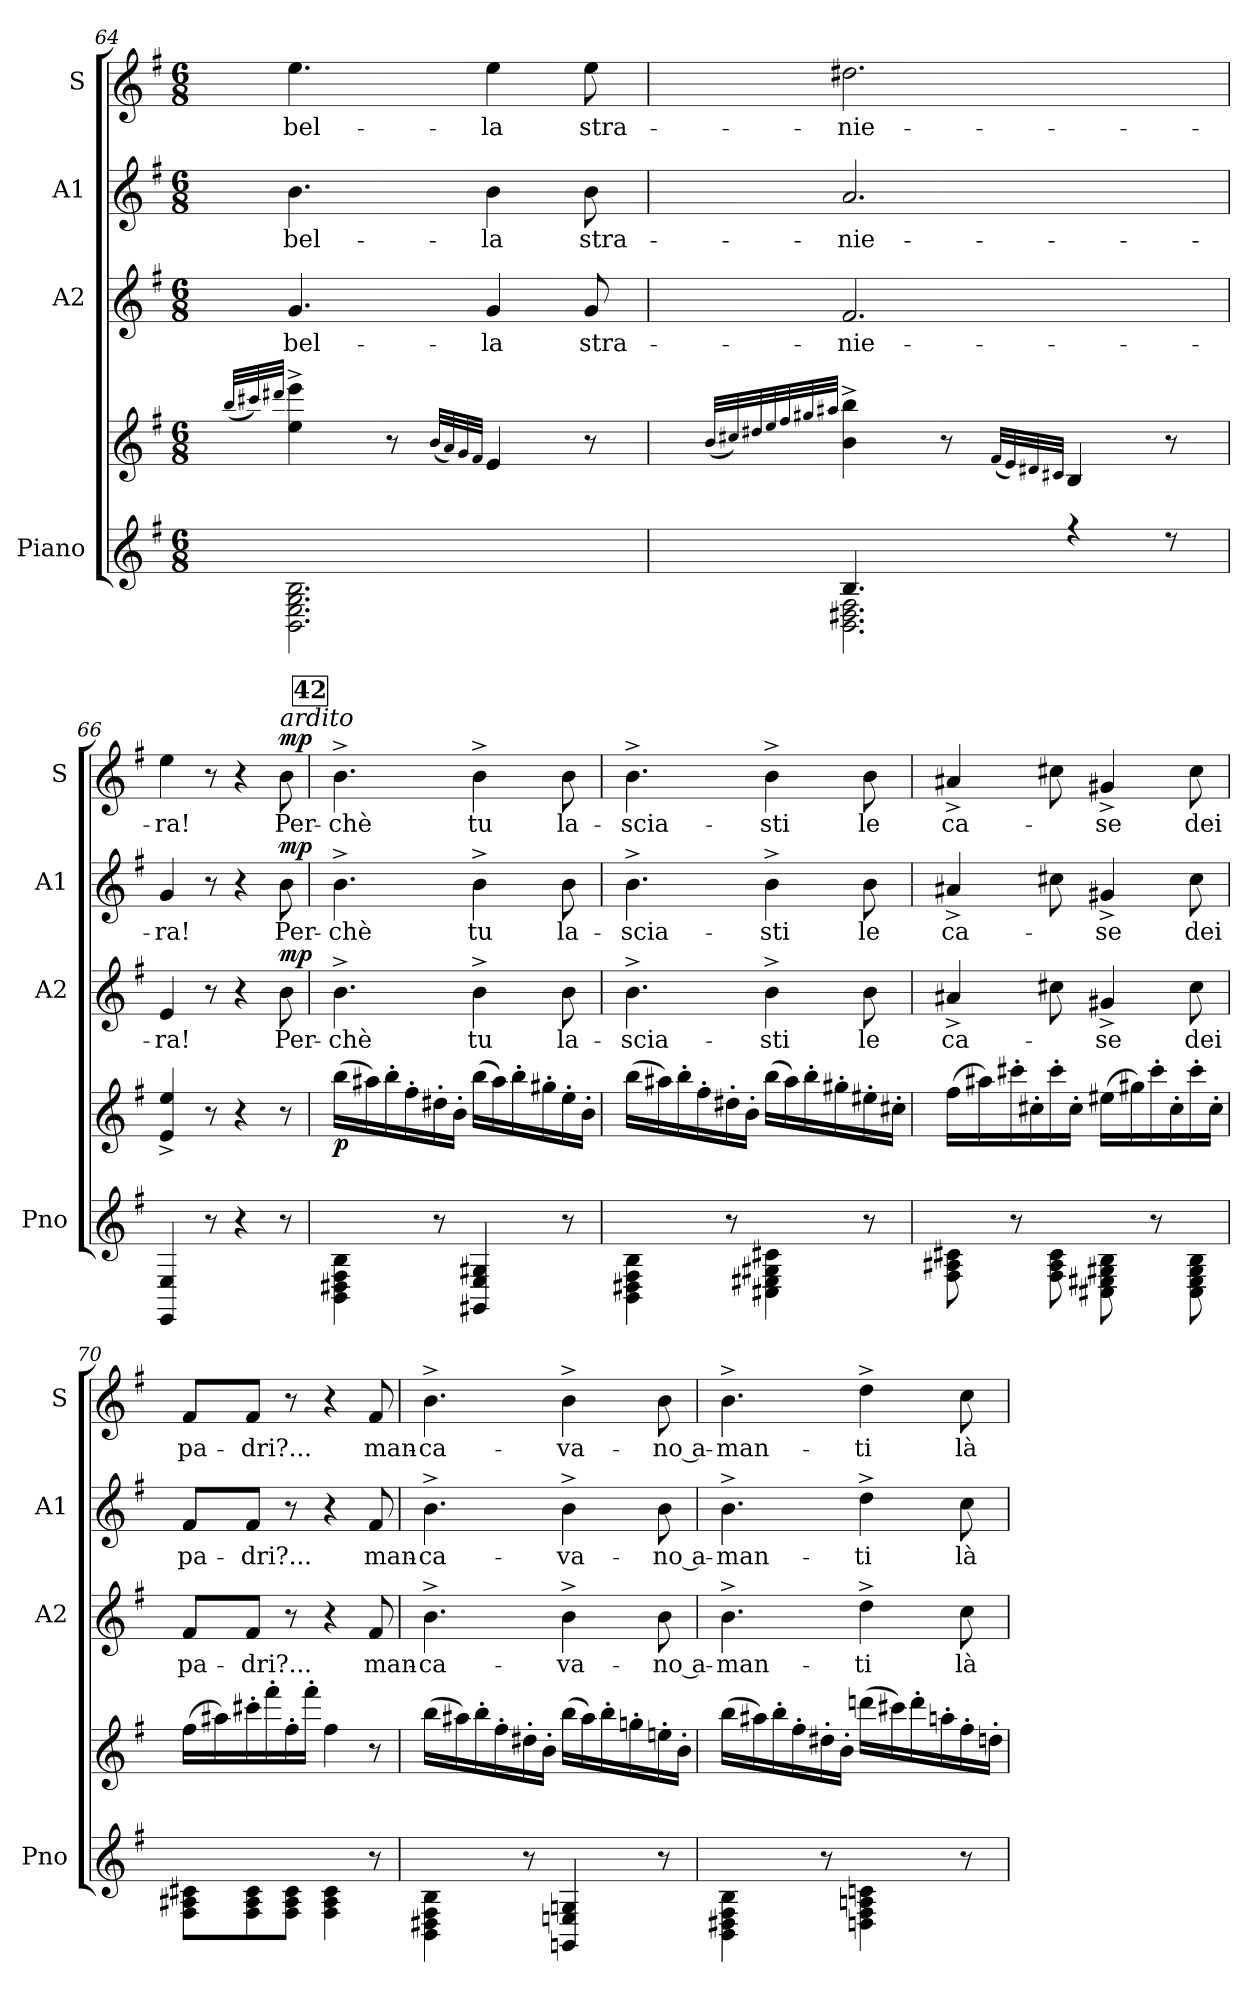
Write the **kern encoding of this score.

**kern	**kern	**dynam	**kern	**text	**dynam	**kern	**text	**dynam	**kern	**text	**dynam
*part4	*part4	*part4	*part3	*part3	*part3	*part2	*part2	*part2	*part1	*part1	*part1
*staff5	*staff4	*staff4/5	*staff3	*staff3	*staff3	*staff2	*staff2	*staff2	*staff1	*staff1	*staff1
*I"Piano	*	*	*I"A2	*	*	*I"A1	*	*	*I"S	*	*
*I'Pno	*	*	*I'A2	*	*	*I'A1	*	*	*I'S	*	*
*clefG2	*clefG2	*	*clefG2	*	*	*clefG2	*	*	*clefG2	*	*
*k[f#]	*k[f#]	*	*k[f#]	*	*	*k[f#]	*	*	*k[f#]	*	*
*M6/8	*M6/8	*	*M6/8	*	*	*M6/8	*	*	*M6/8	*	*
=64	=64	=64	=64	=64	=64	=64	=64	=64	=64	=64	=64
.	(<32qbb/LLL	.	.	.	.	.	.	.	.	.	.
.	32qccc#X/)	.	.	.	.	.	.	.	.	.	.
.	32qddd#X/JJJ	.	.	.	.	.	.	.	.	.	.
!	!	!	!	!LO:LY:b	!	!	!LO:LY:b	!	!	!LO:LY:b	!
2.BB\ 2.E\ 2.G\ 2.B\	4ee\^ 4eee\^	.	4.g/	bel-	.	4.b\	bel-	.	4.ee\	bel-	.
.	8r	.	.	.	.	.	.	.	.	.	.
.	(<32qb/LLL	.	.	.	.	.	.	.	.	.	.
.	32qa/)	.	.	.	.	.	.	.	.	.	.
.	32qg/	.	.	.	.	.	.	.	.	.	.
.	32qf#/JJJ	.	.	.	.	.	.	.	.	.	.
!	!	!	!	!LO:LY:b	!	!	!LO:LY:b	!	!	!LO:LY:b	!
.	4e/	.	4g/	-la	.	4b\	-la	.	4ee\	-la	.
!	!	!	!	!LO:LY:b	!	!	!LO:LY:b	!	!	!LO:LY:b	!
.	8r	.	8g/	stra-	.	8b\	stra-	.	8ee\	stra-	.
!!LO:PB:g=z
=65	=65	=65	=65	=65	=65	=65	=65	=65	=65	=65	=65
.	(<32qb/LLL	.	.	.	.	.	.	.	.	.	.
.	32qcc#X/)	.	.	.	.	.	.	.	.	.	.
.	32qdd#X/	.	.	.	.	.	.	.	.	.	.
.	32qee/	.	.	.	.	.	.	.	.	.	.
.	32qff#/	.	.	.	.	.	.	.	.	.	.
.	32qgg#X/	.	.	.	.	.	.	.	.	.	.
.	32qaa#X/JJJ	.	.	.	.	.	.	.	.	.	.
*^	*	*	*	*	*	*	*	*	*	*	*
!	!	!	!	!	!LO:LY:b	!	!	!LO:LY:b	!	!	!LO:LY:b	!
4.B/	2.BB\ 2.D#X\ 2.F#\	4b\^ 4bb\^	.	2.f#/	-nie-	.	2.a/	-nie-	.	2.dd#X\	-nie-	.
.	.	8r	.	.	.	.	.	.	.	.	.	.
.	.	(<32qf#/LLL	.	.	.	.	.	.	.	.	.	.
.	.	32qe/)	.	.	.	.	.	.	.	.	.	.
.	.	32qd#X/	.	.	.	.	.	.	.	.	.	.
.	.	32qc#X/JJJ	.	.	.	.	.	.	.	.	.	.
4r	.	4B/	.	.	.	.	.	.	.	.	.	.
8r	.	8r	.	.	.	.	.	.	.	.	.	.
*v	*v	*	*	*	*	*	*	*	*	*	*	*
=66	=66	=66	=66	=66	=66	=66	=66	=66	=66	=66	=66
!	!	!	!	!LO:LY:b	!	!	!LO:LY:b	!	!	!LO:LY:b	!
4EE/ 4E/	4e/^ 4ee/^	.	4e/	-ra!	.	4g/	-ra!	.	4ee\	-ra!	.
8r	8r	.	8r	.	.	8r	.	.	8r	.	.
4r	4r	.	4r	.	.	4r	.	.	4r	.	.
!	!	!	!	!	!	!	!	!	!LO:TX:a:i:t=ardito	!	!
!	!	!	!	!LO:LY:b	!LO:DY:a	!	!LO:LY:b	!LO:DY:a	!	!LO:LY:b	!LO:DY:a
8r	8r	.	8b\	Per-	mp	8b\	Per-	mp	8b\	Per-	mp
!!LO:REH:place=s1:a:B:fs=14:t=42
=67	=67	=67	=67	=67	=67	=67	=67	=67	=67	=67	=67
!	!	!LO:DY:b	!	!LO:LY:b	!	!	!LO:LY:b	!	!	!LO:LY:b	!
4BB\ 4D#X\ 4F#\ 4B\	(>16bb\LL	p	4.b^\	-chè	.	4.b^\	-chè	.	4.b^\	-chè	.
.	16aa#X\)	.	.	.	.	.	.	.	.	.	.
.	16bb'\	.	.	.	.	.	.	.	.	.	.
.	16ff#'\	.	.	.	.	.	.	.	.	.	.
8r	16dd#X'\	.	.	.	.	.	.	.	.	.	.
.	16b'\JJ	.	.	.	.	.	.	.	.	.	.
!	!	!	!	!LO:LY:b	!	!	!LO:LY:b	!	!	!LO:LY:b	!
4GG#X/ 4E/ 4G#X/	(>16bb\LL	.	4b^\	tu	.	4b^\	tu	.	4b^\	tu	.
.	16aa#\)	.	.	.	.	.	.	.	.	.	.
.	16bb'\	.	.	.	.	.	.	.	.	.	.
.	16gg#X'\	.	.	.	.	.	.	.	.	.	.
!	!	!	!	!LO:LY:b	!	!	!LO:LY:b	!	!	!LO:LY:b	!
8r	16ee'\	.	8b\	la-	.	8b\	la-	.	8b\	la-	.
.	16b'\JJ	.	.	.	.	.	.	.	.	.	.
=68	=68	=68	=68	=68	=68	=68	=68	=68	=68	=68	=68
!	!	!	!	!LO:LY:b	!	!	!LO:LY:b	!	!	!LO:LY:b	!
4BB\ 4D#X\ 4F#\ 4B\	(>16bb\LL	.	4.b^\	-scia-	.	4.b^\	-scia-	.	4.b^\	-scia-	.
.	16aa#X\)	.	.	.	.	.	.	.	.	.	.
.	16bb'\	.	.	.	.	.	.	.	.	.	.
.	16ff#'\	.	.	.	.	.	.	.	.	.	.
8r	16dd#X'\	.	.	.	.	.	.	.	.	.	.
.	16b'\JJ	.	.	.	.	.	.	.	.	.	.
!	!	!	!	!LO:LY:b	!	!	!LO:LY:b	!	!	!LO:LY:b	!
4C#X\ 4E#X\ 4G#X\ 4c#X\	(>16bb\LL	.	4b^\	-sti	.	4b^\	-sti	.	4b^\	-sti	.
.	16aa#\)	.	.	.	.	.	.	.	.	.	.
.	16bb'\	.	.	.	.	.	.	.	.	.	.
.	16gg#X'\	.	.	.	.	.	.	.	.	.	.
!	!	!	!	!LO:LY:b	!	!	!LO:LY:b	!	!	!LO:LY:b	!
8r	16ee#X'\	.	8b\	le	.	8b\	le	.	8b\	le	.
.	16cc#X'\JJ	.	.	.	.	.	.	.	.	.	.
!!LO:LB:g=z
=69	=69	=69	=69	=69	=69	=69	=69	=69	=69	=69	=69
!	!	!	!	!LO:LY:b	!	!	!LO:LY:b	!	!	!LO:LY:b	!
8F#\ 8A#X\ 8c#X\	(>16ff#\LL	.	4a#X^/	ca-	.	4a#X^/	ca-	.	4a#X^/	ca-	.
.	16aa#X\)	.	.	.	.	.	.	.	.	.	.
8r	16ccc#X'\	.	.	.	.	.	.	.	.	.	.
.	16cc#X'\	.	.	.	.	.	.	.	.	.	.
8F#\ 8A#\ 8c#\	16ccc#'\	.	8cc#X\	.	.	8cc#X\	.	.	8cc#X\	.	.
.	16cc#'\JJ	.	.	.	.	.	.	.	.	.	.
!	!	!	!	!LO:LY:b	!	!	!LO:LY:b	!	!	!LO:LY:b	!
8C#X\ 8E#X\ 8G#X\ 8B\	(>16ee#X\LL	.	4g#X^/	-se	.	4g#X^/	-se	.	4g#X^/	-se	.
.	16gg#X\)	.	.	.	.	.	.	.	.	.	.
8r	16ccc#'\	.	.	.	.	.	.	.	.	.	.
.	16cc#'\	.	.	.	.	.	.	.	.	.	.
!	!	!	!	!LO:LY:b	!	!	!LO:LY:b	!	!	!LO:LY:b	!
8C#\ 8E#\ 8G#\ 8B\	16ccc#'\	.	8cc#\	dei	.	8cc#\	dei	.	8cc#\	dei	.
.	16cc#'\JJ	.	.	.	.	.	.	.	.	.	.
=70	=70	=70	=70	=70	=70	=70	=70	=70	=70	=70	=70
!	!	!	!	!LO:LY:b	!	!	!LO:LY:b	!	!	!LO:LY:b	!
8F#\ 8A#X\ 8c#X\L	(>16ff#\LL	.	8f#/L	pa-	.	8f#/L	pa-	.	8f#/L	pa-	.
.	16aa#X\)	.	.	.	.	.	.	.	.	.	.
!	!	!	!	!LO:LY:b	!	!	!LO:LY:b	!	!	!LO:LY:b	!
8F#\ 8A#\ 8c#\	16ccc#X'\	.	8f#/J	-dri?...	.	8f#/J	-dri?...	.	8f#/J	-dri?...	.
.	16fff#'\	.	.	.	.	.	.	.	.	.	.
8F#\ 8A#\ 8c#\J	16ff#'\	.	8r	.	.	8r	.	.	8r	.	.
.	16fff#'\JJ	.	.	.	.	.	.	.	.	.	.
4F#\ 4A#\ 4c#\	4ff#\	.	4r	.	.	4r	.	.	4r	.	.
!	!	!	!	!LO:LY:b	!	!	!LO:LY:b	!	!	!LO:LY:b	!
8r	8r	.	8f#/	man-	.	8f#/	man-	.	8f#/	man-	.
=71	=71	=71	=71	=71	=71	=71	=71	=71	=71	=71	=71
!	!	!	!	!LO:LY:b	!	!	!LO:LY:b	!	!	!LO:LY:b	!
4BB\ 4D#X\ 4F#\ 4B\	(>16bb\LL	.	4.b^\	-ca-	.	4.b^\	-ca-	.	4.b^\	-ca-	.
.	16aa#X\)	.	.	.	.	.	.	.	.	.	.
.	16bb'\	.	.	.	.	.	.	.	.	.	.
.	16ff#'\	.	.	.	.	.	.	.	.	.	.
8r	16dd#X'\	.	.	.	.	.	.	.	.	.	.
.	16b'\JJ	.	.	.	.	.	.	.	.	.	.
!	!	!	!	!LO:LY:b	!	!	!LO:LY:b	!	!	!LO:LY:b	!
4GGn/ 4En/ 4Gn/	(>16bb\LL	.	4b^\	-va-	.	4b^\	-va-	.	4b^\	-va-	.
.	16aa#\)	.	.	.	.	.	.	.	.	.	.
.	16bb'\	.	.	.	.	.	.	.	.	.	.
.	16ggn'\	.	.	.	.	.	.	.	.	.	.
!	!	!	!	!LO:LY:b	!	!	!LO:LY:b	!	!	!LO:LY:b	!
8r	16een'\	.	8b\	-no a-	.	8b\	-no a-	.	8b\	-no a-	.
.	16b'\JJ	.	.	.	.	.	.	.	.	.	.
!!LO:PB:g=z
=72	=72	=72	=72	=72	=72	=72	=72	=72	=72	=72	=72
!	!	!	!	!LO:LY:b	!	!	!LO:LY:b	!	!	!LO:LY:b	!
4BB\ 4D#X\ 4F#\ 4B\	(>16bb\LL	.	4.b^\	-man-	.	4.b^\	-man-	.	4.b^\	-man-	.
.	16aa#X\)	.	.	.	.	.	.	.	.	.	.
.	16bb'\	.	.	.	.	.	.	.	.	.	.
.	16ff#'\	.	.	.	.	.	.	.	.	.	.
8r	16dd#X'\	.	.	.	.	.	.	.	.	.	.
.	16b'\JJ	.	.	.	.	.	.	.	.	.	.
!	!	!	!	!LO:LY:b	!	!	!LO:LY:b	!	!	!LO:LY:b	!
4Dn\ 4F#\ 4An\ 4cn\	(>16dddn\LL	.	4dd^\	-ti	.	4dd^\	-ti	.	4dd^\	-ti	.
.	16ccc#X\)	.	.	.	.	.	.	.	.	.	.
.	16ddd'\	.	.	.	.	.	.	.	.	.	.
.	16aan'\	.	.	.	.	.	.	.	.	.	.
!	!	!	!	!LO:LY:b	!	!	!LO:LY:b	!	!	!LO:LY:b	!
8r	16ff#'\	.	8cc\	là	.	8cc\	là	.	8cc\	là	.
.	16ddn'\JJ	.	.	.	.	.	.	.	.	.	.
=	=	=	=	=	=	=	=	=	=	=	=
*-	*-	*-	*-	*-	*-	*-	*-	*-	*-	*-	*-
